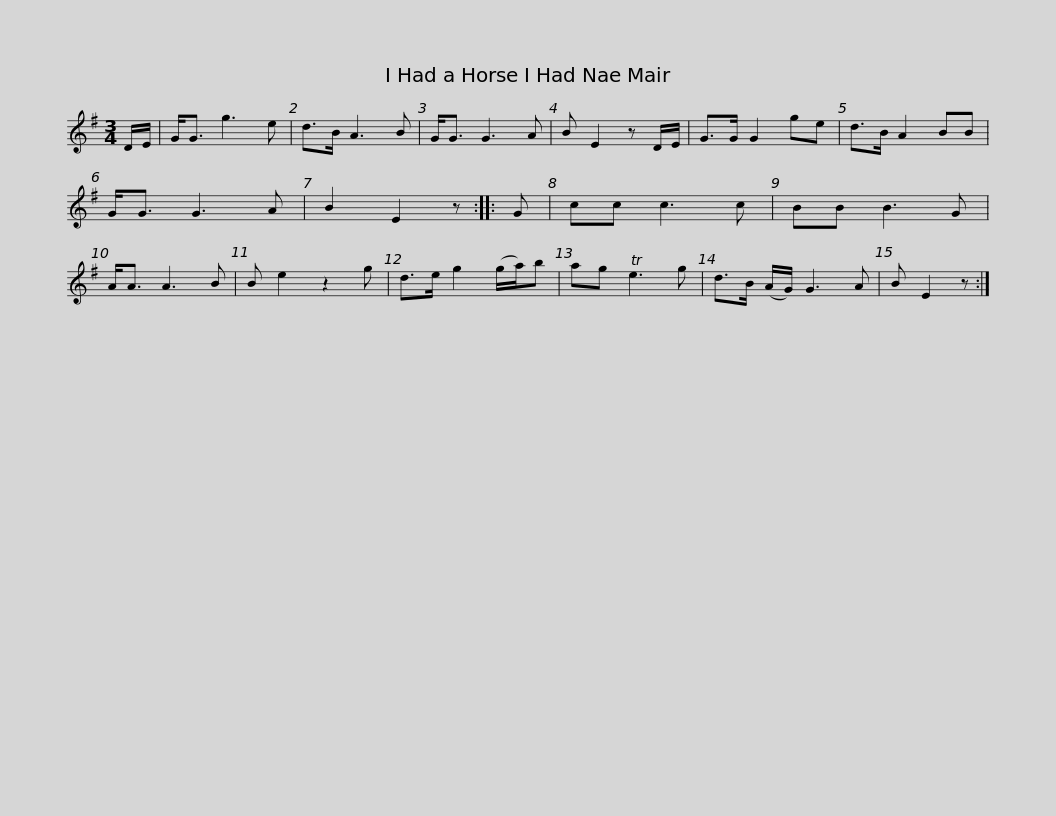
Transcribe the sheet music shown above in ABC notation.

X:1
L:1/8
M:3/4
I:linebreak $
K:G
V:1 treble
V:1
 D/E/ | G<G g3 e | d>B A3 B | G<G G3 A | B E2 z D/E/ | %5
 G>G G2 ge | d>B A2 BB | G<G G3 A | B2 E2 z ::$ G | %10
 cc c3 c | BB B3 G | A<A A3 B | B e2 z2 g | d>e g2 (g/a/)b | %15
 ag Te3 g | d>B (A/G/) G3 A | B E2 z :| %18
